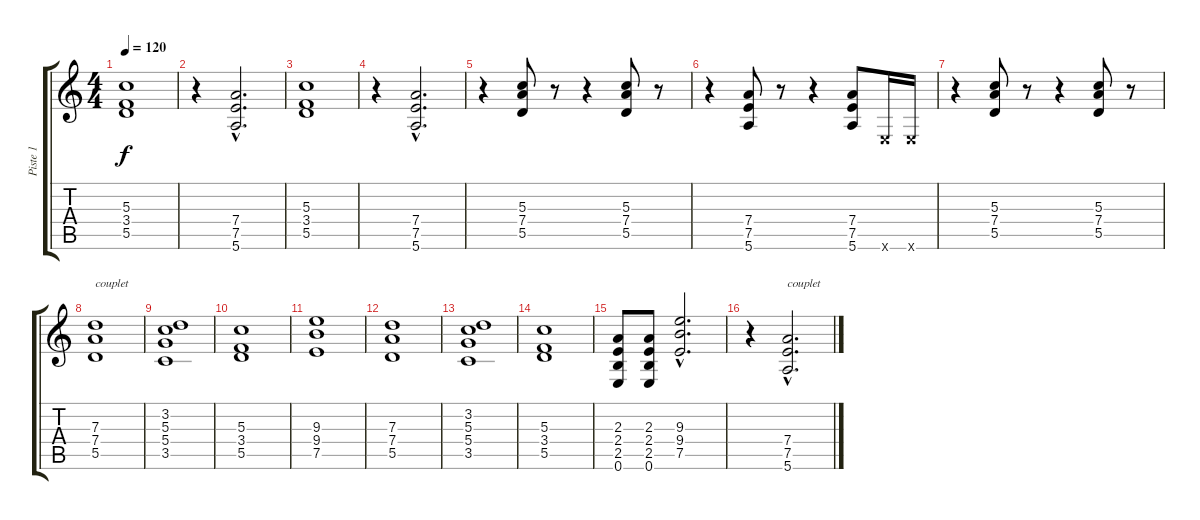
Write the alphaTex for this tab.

\track ("Piste 1" "Piste 1") {instrument distortionguitar}
\staff {score tabs}
\tuning (E4 B3 G3 D3 A2 E2) {hide}
\ts (4 4)
\tempo 120
\clef g2
\ks c
(5.3 3.4 5.5).1{dy f} |
r.4 (7.4{hac} 7.5{hac} 5.6{hac}).2{d} |
(5.3 3.4 5.5).1 |
r.4 (7.4{hac} 7.5{hac} 5.6{hac}).2{d} |
r.4 (5.3 7.4 5.5).8 r.8 r.4 (5.3 7.4 5.5).8 r.8 |
r.4 (7.4 7.5 5.6).8 r.8 r.4 (7.4 7.5 5.6).8 0.6{x}.16 0.6{x}.16 |
r.4 (5.3 7.4 5.5).8 r.8 r.4 (5.3 7.4 5.5).8 r.8 |
(7.3 7.4 5.5).1{txt "couplet"} |
(3.2 5.3 5.4 3.5).1 |
(5.3 3.4 5.5).1 |
(9.3 9.4 7.5).1 |
(7.3 7.4 5.5).1 |
(3.2 5.3 5.4 3.5).1 |
(5.3 3.4 5.5).1 |
(2.3 2.4 2.5 0.6).8 (2.3 2.4 2.5 0.6).8 (9.3{hac} 9.4{hac} 7.5{hac}).2{d} |
r.4{instrument overdrivenguitar} (7.4{hac} 7.5{hac} 5.6{hac}).2{d txt "couplet"}
